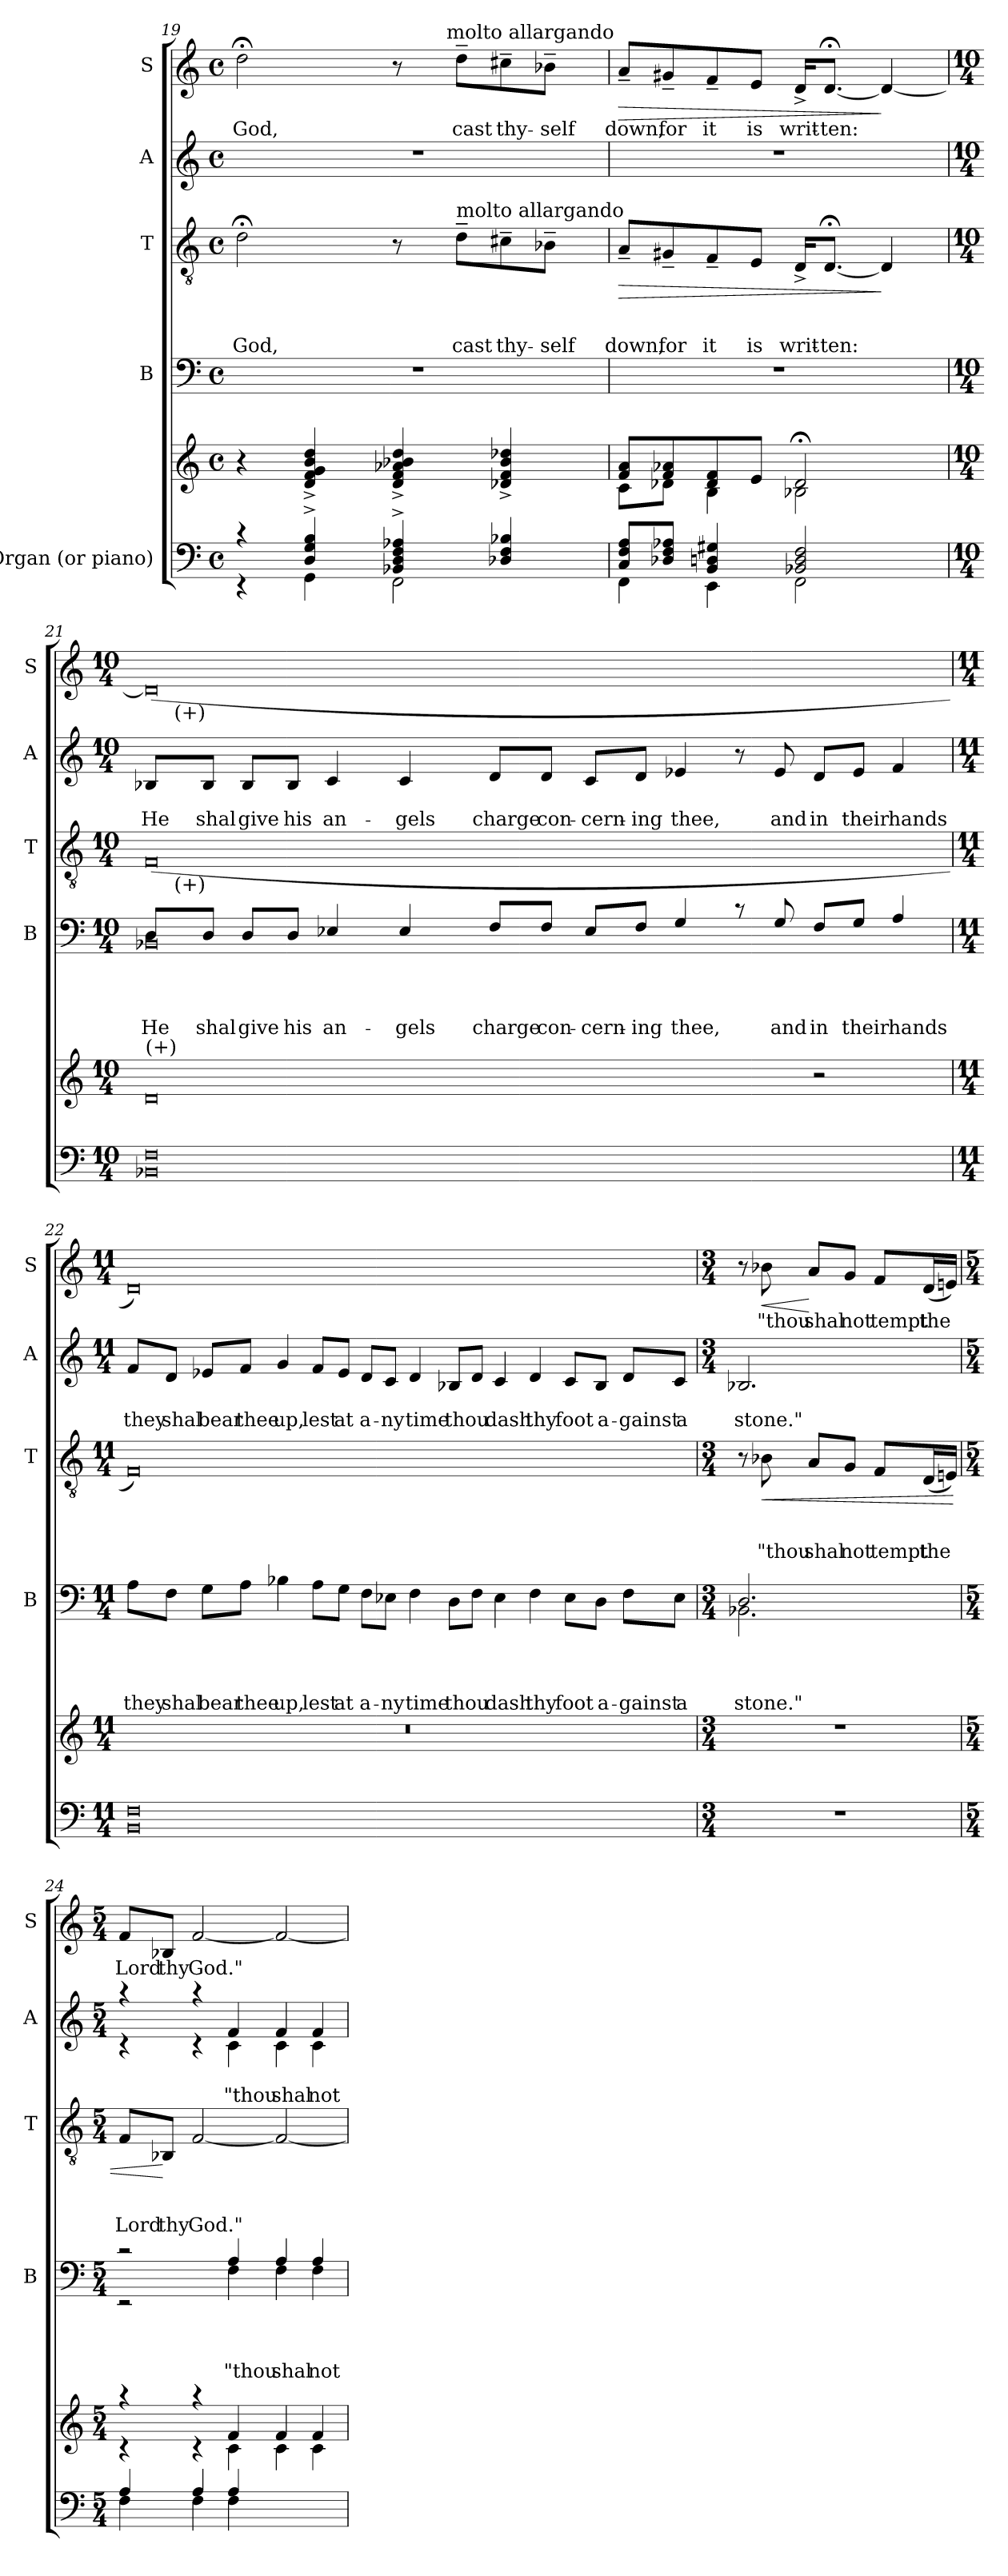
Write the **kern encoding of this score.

**kern	**kern	**kern	**text	**text	**text	**text	**kern	**text	**text	**text	**dynam	**kern	**text	**text	**kern	**text	**dynam
*part5	*part5	*part4	*part4	*part4	*part4	*part4	*part3	*part3	*part3	*part3	*part3	*part2	*part2	*part2	*part1	*part1	*part1
*staff6	*staff5	*staff4	*staff4	*staff4	*staff4	*staff4	*staff3	*staff3	*staff3	*staff3	*staff3	*staff2	*staff2	*staff2	*staff1	*staff1	*staff1
*I"Organ (or piano)	*	*I"B	*	*	*	*	*I"T	*	*	*	*	*I"A	*	*	*I"S	*	*
*	*	*I'B	*	*	*	*	*I'T	*	*	*	*	*I'A	*	*	*I'S	*	*
*clefF4	*clefG2	*clefF4	*	*	*	*	*clefGv2	*	*	*	*	*clefG2	*	*	*clefG2	*	*
*k[]	*k[]	*k[]	*	*	*	*	*k[]	*	*	*	*	*k[]	*	*	*k[]	*	*
*C:	*C:	*C:	*	*	*	*	*C:	*	*	*	*	*C:	*	*	*C:	*	*
*M4/4	*M4/4	*M4/4	*	*	*	*	*M4/4	*	*	*	*	*M4/4	*	*	*M4/4	*	*
*met(c)	*met(c)	*met(c)	*	*	*	*	*met(c)	*	*	*	*	*met(c)	*	*	*met(c)	*	*
=19	=19	=19	=19	=19	=19	=19	=19	=19	=19	=19	=19	=19	=19	=19	=19	=19	=19
*^	*	*	*	*	*	*	*	*	*	*	*	*	*	*	*	*	*
!	!	!	!	!	!	!	!	!	!	!	!LO:LY:b	!	!	!	!	!	!LO:LY:b	!
*	*	*	*	*	*	*	*	*	*	*	*	*	*	*	*	*^	*	*
4rEE	4rc	4r	1r	.	.	.	.	2d;<\	.	.	God,	.	1r	.	.	2dd;<\	3ryy	God,	.
4D/^> 4G/^> 4B/^>	4GG\	4d/^< 4f/^< 4g/^< 4b/^< 4dd/^<	.	.	.	.	.	.	.	.	.	.	.	.	.	.	.	.	.
.	.	.	.	.	.	.	.	.	.	.	.	.	.	.	.	.	6ryy	.	.
4BB-X/^> 4D/^> 4F/^> 4A-X/^>	2FF\	4d/^< 4f/^< 4a-X/^< 4b-X/^< 4dd/^<	.	.	.	.	.	8r	.	.	.	.	.	.	.	8r	12ryy	.	.
.	.	.	.	.	.	.	.	.	.	.	.	.	.	.	.	.	48.ryy	.	.
!	!	!	!	!	!	!	!	!	!	!	!	!	!	!	!	!	!LO:TX:a:t=molto allargando	!	!
.	.	.	.	.	.	.	.	.	.	.	.	.	.	.	.	.	3ryy	.	.
!	!	!	!	!	!	!	!	!LO:TX:a:t=molto allargando	!	!	!	!	!	!	!	!	!	!	!
!	!	!	!	!	!	!	!	!	!	!	!LO:LY:b	!	!	!	!	!	!	!LO:LY:b	!
.	.	.	.	.	.	.	.	8d~>\L	.	.	cast	.	.	.	.	8dd~>\L	.	cast	.
!	!	!	!	!	!	!	!	!	!	!	!LO:LY:b	!	!	!	!	!	!	!LO:LY:b	!
4D-X/ 4F/ 4B-X/	.	4d-X/^< 4f/^< 4b-/^< 4dd-X/^<	.	.	.	.	.	8c#X~>\	.	.	thy-	.	.	.	.	8cc#X~>\	.	thy-	.
!	!	!	!	!	!	!	!	!	!	!	!LO:LY:b	!	!	!	!	!	!	!LO:LY:b	!
.	.	.	.	.	.	.	.	8B-X~>\J	.	.	-self	.	.	.	.	8b-X~>\J	.	-self	.
.	.	.	.	.	.	.	.	.	.	.	.	.	.	.	.	.	24ryy	.	.
.	.	.	.	.	.	.	.	.	.	.	.	.	.	.	.	.	96ryy	.	.
=20	=20	=20	=20	=20	=20	=20	=20	=20	=20	=20	=20	=20	=20	=20	=20	=20	=20	=20	=20
*	*	*^	*	*	*	*	*	*	*	*	*	*	*	*	*	*	*	*	*
!	!	!	!	!	!	!	!	!	!	!	!	!LO:LY:b	!LO:HP:b	!	!	!	!	!	!LO:LY:b	!LO:HP:b
*	*	*	*	*	*	*	*	*	*	*	*	*	*	*	*	*	*v	*v	*	*
8C/ 8F/ 8A/L	4FF\	8f/ 8a/L	8c\L	1r	.	.	.	.	8A~</L	.	.	down,	>	1r	.	.	8a~</L	down,	>
!	!	!	!	!	!	!	!	!	!	!	!	!LO:LY:b	!	!	!	!	!	!LO:LY:b	!
8D-X/ 8F/ 8A-X/J	.	8f/ 8a-X/	8d-X\J	.	.	.	.	.	8G#X~</	.	.	for	.	.	.	.	8g#X~</	for	.
!	!	!	!	!	!	!	!	!	!	!	!	!LO:LY:b	!	!	!	!	!	!LO:LY:b	!
4BB/ 4Dn/ 4G#X/	4EE\	8d-/ 8f/	4B\	.	.	.	.	.	8F~</	.	.	it	.	.	.	.	8f~</	it	.
!	!	!	!	!	!	!	!	!	!	!	!	!LO:LY:b	!	!	!	!	!	!LO:LY:b	!
.	.	8e/J	.	.	.	.	.	.	8E/J	.	.	is	.	.	.	.	8e/J	is	.
!	!	!	!	!	!	!	!	!	!	!	!	!LO:LY:b	!	!	!	!	!	!LO:LY:b	!
2BB-X/ 2D/ 2F/	2FF\	2d-;</	2B-X\	.	.	.	.	.	16D^</KL	.	.	writ-	.	.	.	.	16d^</KL	writ-	.
!	!	!	!	!	!	!	!	!	!	!	!	!LO:LY:b:rj	!	!	!	!	!	!LO:LY:b:rj	!
.	.	.	.	.	.	.	.	.	[<8.D;/J	.	.	-ten:	.	.	.	.	[<8.d;/J	-ten:	.
.	.	.	.	.	.	.	.	.	4D/]	.	.	.	]	.	.	.	4d/_	.	]
*v	*v	*	*	*	*	*	*	*	*	*	*	*	*	*	*	*	*	*	*
*	*v	*v	*	*	*	*	*	*	*	*	*	*	*	*	*	*	*	*
!!LO:PB:g=z
=21	=21	=21	=21	=21	=21	=21	=21	=21	=21	=21	=21	=21	=21	=21	=21	=21	=21
*M10/4	*M10/4	*M10/4	*	*	*	*	*M10/4	*	*	*	*	*M10/4	*	*	*M10/4	*	*
!	!LO:TX:a:t=(+)	!	!	!	!	!	!	!	!	!	!	!	!	!	!	!	!
!	!	!	!	!	!	!LO:LY:b	!	!	!	!	!	!	!	!LO:LY:b	!	!	!
*	*	*^	*	*	*	*	*^	*	*	*	*	*	*	*	*^	*	*
0BB-X 0F	0d	8D/L	0BB-X	.	.	.	He	(<0F	24ryy	.	.	.	.	8B-X/L	.	He	(<0d]	24ryy	.	.
.	.	.	.	.	.	.	.	.	96ryy	.	.	.	.	.	.	.	.	96ryy	.	.
!	!	!	!	!	!	!	!	!	!	!	!	!	!	!	!	!	!	!LO:TX:b:t=(+)	!	!
!	!	!	!	!	!	!	!	!	!LO:TX:b:t=(+)	!	!	!	!	!	!	!	!	!	!	!
.	.	.	.	.	.	.	.	.	3%2ryy	.	.	.	.	.	.	.	.	3%2ryy	.	.
!	!	!	!	!	!	!	!LO:LY:b	!	!	!	!	!	!	!	!	!LO:LY:b	!	!	!	!
.	.	8D/J	.	.	.	.	shal	.	.	.	.	.	.	8B-/J	.	shal	.	.	.	.
!	!	!	!	!	!	!	!LO:LY:b	!	!	!	!	!	!	!	!	!LO:LY:b	!	!	!	!
.	.	8D/L	.	.	.	.	give	.	.	.	.	.	.	8B-/L	.	give	.	.	.	.
!	!	!	!	!	!	!	!LO:LY:b	!	!	!	!	!	!	!	!	!LO:LY:b	!	!	!	!
.	.	8D/J	.	.	.	.	his	.	.	.	.	.	.	8B-/J	.	his	.	.	.	.
!	!	!	!	!	!	!	!LO:LY:b	!	!	!	!	!	!	!	!	!LO:LY:b	!	!	!	!
.	.	4E-X/	.	.	.	.	an-	.	.	.	.	.	.	4c/	.	an-	.	.	.	.
.	.	.	.	.	.	.	.	.	6ryy	.	.	.	.	.	.	.	.	6ryy	.	.
!	!	!	!	!	!	!	!LO:LY:b	!	!	!	!	!	!	!	!	!LO:LY:b	!	!	!	!
.	.	4E-/	.	.	.	.	-gels	.	.	.	.	.	.	4c/	.	-gels	.	.	.	.
.	.	.	.	.	.	.	.	.	12ryy	.	.	.	.	.	.	.	.	12ryy	.	.
.	.	.	.	.	.	.	.	.	48.ryy	.	.	.	.	.	.	.	.	48.ryy	.	.
!	!	!	!	!	!	!	!LO:LY:b	!	!	!	!	!	!	!	!	!LO:LY:b	!	!	!	!
.	.	8F/L	.	.	.	.	charge	.	1.ryy	.	.	.	.	8d/L	.	charge	.	1.ryy	.	.
!	!	!	!	!	!	!	!LO:LY:b	!	!	!	!	!	!	!	!	!LO:LY:b	!	!	!	!
.	.	8F/J	.	.	.	.	con-	.	.	.	.	.	.	8d/J	.	con-	.	.	.	.
!	!	!	!	!	!	!	!LO:LY:b	!	!	!	!	!	!	!	!	!LO:LY:b	!	!	!	!
.	.	8E-/L	.	.	.	.	-cern-	.	.	.	.	.	.	8c/L	.	-cern-	.	.	.	.
!	!	!	!	!	!	!	!LO:LY:b	!	!	!	!	!	!	!	!	!LO:LY:b	!	!	!	!
.	.	8F/J	.	.	.	.	-ing	.	.	.	.	.	.	8d/J	.	-ing	.	.	.	.
!	!	!	!	!	!	!	!LO:LY:b	!	!	!	!	!	!	!	!	!LO:LY:b	!	!	!	!
.	.	4G/	.	.	.	.	thee,	.	.	.	.	.	.	4e-X/	.	thee,	.	.	.	.
.	.	8rc	.	.	.	.	.	.	.	.	.	.	.	8r	.	.	.	.	.	.
!	!	!	!	!	!	!	!LO:LY:b	!	!	!	!	!	!	!	!	!LO:LY:b	!	!	!	!
.	.	8G/	.	.	.	.	and	.	.	.	.	.	.	8e-/	.	and	.	.	.	.
!	!	!	!	!	!	!	!LO:LY:b	!	!	!	!	!	!	!	!	!LO:LY:b	!	!	!	!
2ryy	2r	8F/L	2ryy	.	.	.	in	2ryy	.	.	.	.	.	8d/L	.	in	2ryy	.	.	.
!	!	!	!	!	!	!	!LO:LY:b	!	!	!	!	!	!	!	!	!LO:LY:b	!	!	!	!
.	.	8G/J	.	.	.	.	their	.	.	.	.	.	.	8e-/J	.	their	.	.	.	.
!	!	!	!	!	!	!	!LO:LY:b	!	!	!	!	!	!	!	!	!LO:LY:b	!	!	!	!
.	.	4A/	.	.	.	.	hands	.	.	.	.	.	.	4f/	.	hands	.	.	.	.
*	*	*v	*v	*	*	*	*	*	*	*	*	*	*	*	*	*	*v	*v	*	*
*	*	*	*	*	*	*	*v	*v	*	*	*	*	*	*	*	*	*	*
!!LO:LB:g=z
=22	=22	=22	=22	=22	=22	=22	=22	=22	=22	=22	=22	=22	=22	=22	=22	=22	=22
*M11/4	*M11/4	*M11/4	*	*	*	*	*M11/4	*	*	*	*	*M11/4	*	*	*M11/4	*	*
*	*	*	*	*	*	*	*^	*	*	*	*	*	*	*	*^	*	*
!	!LO:N:vis=1	!	!	!	!	!LO:LY:b	!	!	!	!	!	!	!	!	!LO:LY:b	!	!	!	!
*	*	*	*	*	*	*	*v	*v	*	*	*	*	*	*	*	*v	*v	*	*
0BB 0F	4%11r	8A\L	.	.	.	they	0F)	.	.	.	.	8f/L	.	they	0d)	.	.
!	!	!	!	!	!	!LO:LY:b	!	!	!	!	!	!	!	!LO:LY:b	!	!	!
.	.	8F\J	.	.	.	shal	.	.	.	.	.	8d/J	.	shal	.	.	.
!	!	!	!	!	!	!LO:LY:b	!	!	!	!	!	!	!	!LO:LY:b	!	!	!
.	.	8G\L	.	.	.	bear	.	.	.	.	.	8e-X/L	.	bear	.	.	.
!	!	!	!	!	!	!LO:LY:b	!	!	!	!	!	!	!	!LO:LY:b	!	!	!
.	.	8A\J	.	.	.	thee	.	.	.	.	.	8f/J	.	thee	.	.	.
!	!	!	!	!	!	!LO:LY:b	!	!	!	!	!	!	!	!LO:LY:b	!	!	!
.	.	4B-X\	.	.	.	up,	.	.	.	.	.	4g/	.	up,	.	.	.
!	!	!	!	!	!	!LO:LY:b	!	!	!	!	!	!	!	!LO:LY:b	!	!	!
.	.	8A\L	.	.	.	lest	.	.	.	.	.	8f/L	.	lest	.	.	.
!	!	!	!	!	!	!LO:LY:b	!	!	!	!	!	!	!	!LO:LY:b	!	!	!
.	.	8G\J	.	.	.	at	.	.	.	.	.	8e-/J	.	at	.	.	.
!	!	!	!	!	!	!LO:LY:b	!	!	!	!	!	!	!	!LO:LY:b	!	!	!
.	.	8F\L	.	.	.	a-	.	.	.	.	.	8d/L	.	a-	.	.	.
!	!	!	!	!	!	!LO:LY:b	!	!	!	!	!	!	!	!LO:LY:b	!	!	!
.	.	8E-X\J	.	.	.	-ny	.	.	.	.	.	8c/J	.	-ny	.	.	.
!	!	!	!	!	!	!LO:LY:b	!	!	!	!	!	!	!	!LO:LY:b	!	!	!
.	.	4F\	.	.	.	time	.	.	.	.	.	4d/	.	time	.	.	.
!	!	!	!	!	!	!LO:LY:b	!	!	!	!	!	!	!	!LO:LY:b	!	!	!
.	.	8D\L	.	.	.	thou	.	.	.	.	.	8B-X/L	.	thou	.	.	.
.	.	8F\J	.	.	.	.	.	.	.	.	.	8d/J	.	.	.	.	.
!	!	!	!	!	!	!LO:LY:b	!	!	!	!	!	!	!	!LO:LY:b	!	!	!
.	.	4E-\	.	.	.	dash	.	.	.	.	.	4c/	.	dash	.	.	.
!	!	!	!	!	!	!LO:LY:b	!	!	!	!	!	!	!	!LO:LY:b	!	!	!
2.ryy	.	4F\	.	.	.	thy	2.ryy	.	.	.	.	4d/	.	thy	2.ryy	.	.
!	!	!	!	!	!	!LO:LY:b	!	!	!	!	!	!	!	!LO:LY:b	!	!	!
.	.	8E-\L	.	.	.	foot	.	.	.	.	.	8c/L	.	foot	.	.	.
!	!	!	!	!	!	!LO:LY:b	!	!	!	!	!	!	!	!LO:LY:b	!	!	!
.	.	8D\J	.	.	.	a-	.	.	.	.	.	8B-/J	.	a-	.	.	.
!	!	!	!	!	!	!LO:LY:b	!	!	!	!	!	!	!	!LO:LY:b	!	!	!
.	.	8F\L	.	.	.	-gainst	.	.	.	.	.	8d/L	.	-gainst	.	.	.
!	!	!	!	!	!	!LO:LY:b	!	!	!	!	!	!	!	!LO:LY:b	!	!	!
.	.	8E-\J	.	.	.	a	.	.	.	.	.	8c/J	.	a	.	.	.
!!LO:PB:g=z
=23	=23	=23	=23	=23	=23	=23	=23	=23	=23	=23	=23	=23	=23	=23	=23	=23	=23
*M3/4	*M3/4	*M3/4	*	*	*	*	*M3/4	*	*	*	*	*M3/4	*	*	*M3/4	*	*
!LO:N:vis=1	!LO:N:vis=1	!	!	!	!	!LO:LY:b	!	!	!	!	!	!	!	!LO:LY:b	!	!	!
*	*	*^	*	*	*	*	*	*	*	*	*	*	*	*	*	*	*
2.r	2.r	2.D/	2.BB-X\	.	.	.	stone."	8r	.	.	.	.	2.B-X/	.	stone."	8r	.	.
!	!	!	!	!	!	!	!	!	!	!	!LO:LY:b	!LO:HP:b	!	!	!	!	!LO:LY:b	!LO:HP:b
.	.	.	.	.	.	.	.	8B-X\	.	.	"thou	<	.	.	.	8b-X\	"thou	<
!	!	!	!	!	!	!	!	!	!	!	!LO:LY:b	!	!	!	!	!	!LO:LY:b	!
.	.	.	.	.	.	.	.	8A/L	.	.	shal	.	.	.	.	8a/L	shal	[
!	!	!	!	!	!	!	!	!	!	!	!LO:LY:b	!	!	!	!	!	!LO:LY:b	!
.	.	.	.	.	.	.	.	8G/J	.	.	not	.	.	.	.	8g/J	not	.
!	!	!	!	!	!	!	!	!	!	!	!LO:LY:b	!	!	!	!	!	!LO:LY:b	!
.	.	.	.	.	.	.	.	8F/L	.	.	tempt	.	.	.	.	8f/L	tempt	.
!	!	!	!	!	!	!	!	!	!	!	!LO:LY:b	!	!	!	!	!	!LO:LY:b	!
.	.	.	.	.	.	.	.	(<16D/L	.	.	the	.	.	.	.	(<16d/L	the	.
.	.	.	.	.	.	.	.	16En/JJ)	.	.	.	.	.	.	.	16en/JJ)	.	.
=24	=24	=24	=24	=24	=24	=24	=24	=24	=24	=24	=24	=24	=24	=24	=24	=24	=24	=24
*M5/4	*M5/4	*M5/4	*	*	*	*	*	*M5/4	*	*	*	*	*M5/4	*	*	*M5/4	*	*
*^	*^	*	*	*	*	*	*	*	*	*	*	*	*	*	*	*	*	*
!	!	!	!	!	!	!	!	!	!	!	!	!	!LO:LY:b	!	!	!	!	!	!LO:LY:b	!
*	*	*	*	*	*	*	*	*	*	*	*	*	*	*	*^	*	*	*	*	*
4A/	4F\	4rB	4rgg	2rc	2rEE	.	.	.	.	8F/L	.	.	Lord	.	4raa	4rc	.	.	8f/L	Lord	.
!	!	!	!	!	!	!	!	!	!	!	!	!	!LO:LY:b	!	!	!	!	!	!	!LO:LY:b	!
.	.	.	.	.	.	.	.	.	.	8BB-X/J	.	.	thy	[	.	.	.	.	8B-X/J	thy	.
!	!	!	!	!	!	!	!	!	!	!	!	!	!LO:LY:b	!	!	!	!	!	!	!LO:LY:b	!
4A/	4F\	4rB	4rgg	.	.	.	.	.	.	[<2F/	.	.	God."	.	4raa	4rc	.	.	[<2f/	God."	.
!	!	!	!	!	!	!	!	!	!LO:LY:b	!	!	!	!	!	!	!	!	!LO:LY:b	!	!	!
4A/	4F\	4f/	4c\	4A/	4F\	.	.	.	"thou	.	.	.	.	.	4f/	4c\	.	"thou	.	.	.
!	!	!	!	!	!	!	!	!	!LO:LY:b	!	!	!	!	!	!	!	!	!LO:LY:b	!	!	!
2ryy	2ryy	4f/	4c\	4A/	4F\	.	.	.	shal	2F/_	.	.	.	.	4f/	4c\	.	shal	2f/_	.	.
!	!	!	!	!	!	!	!	!	!LO:LY:b	!	!	!	!	!	!	!	!	!LO:LY:b	!	!	!
.	.	4f/	4c\	4A/	4F\	.	.	.	not	.	.	.	.	.	4f/	4c\	.	not	.	.	.
*v	*v	*	*	*v	*v	*	*	*	*	*	*	*	*	*	*v	*v	*	*	*	*	*
*	*v	*v	*	*	*	*	*	*	*	*	*	*	*	*	*	*	*	*
=	=	=	=	=	=	=	=	=	=	=	=	=	=	=	=	=	=
*-	*-	*-	*-	*-	*-	*-	*-	*-	*-	*-	*-	*-	*-	*-	*-	*-	*-
